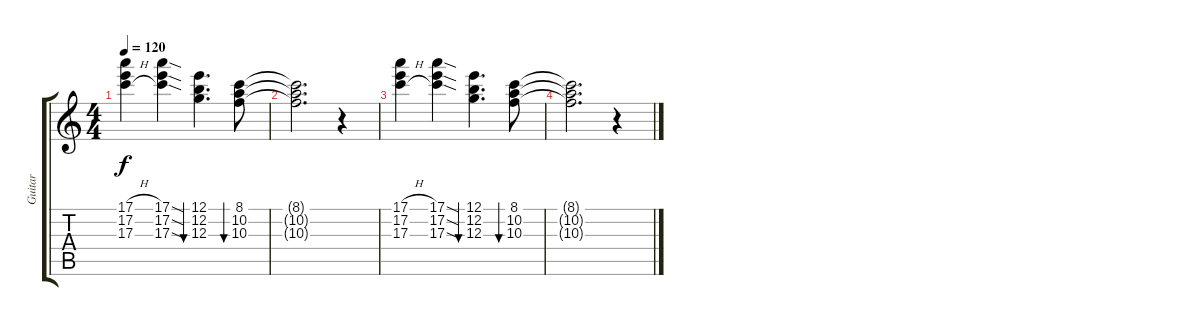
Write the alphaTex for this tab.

\track ("Guitar" "Guitar") {instrument electricguitarclean}
\staff {score tabs}
\tuning (E4 B3 G3 D3 A2 E2) {hide}
\ts (4 4)
\tempo 120
\clef g2
\ks c
(17.1{h} 17.2{h} 17.3{h}).4{dy f} (17.1{sod} 17.2{sod} 17.3{sod}).4 (12.1 12.2 12.3).4{d bu 480} (8.1 10.2 10.3).8{bu 480} |
(8.1{t} 10.2{t} 10.3{t}).2{d} r.4 |
(17.1{h} 17.2{h} 17.3{h}).4 (17.1{sod} 17.2{sod} 17.3{sod}).4 (12.1 12.2 12.3).4{d bu 480} (8.1 10.2 10.3).8{bu 480} |
(8.1{t} 10.2{t} 10.3{t}).2{d} r.4
